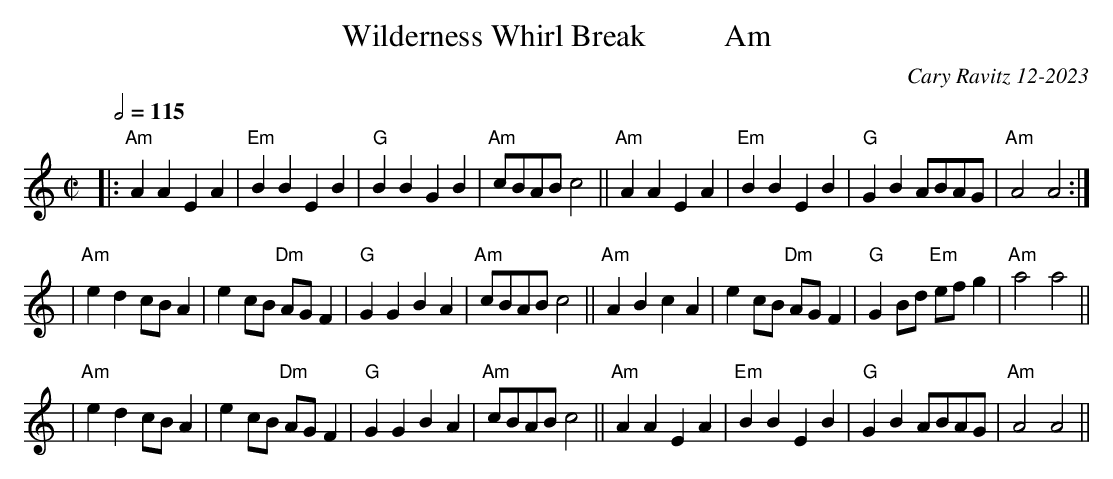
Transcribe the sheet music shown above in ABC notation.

X:1
T: Wilderness Whirl Break          Am
C: Cary Ravitz 12-2023
L: 1/8
M: C|
Q: 1/2=115
K: Am
|: "Am"A2 A2 E2 A2 | "Em"B2B2E2B2 | "G"B2B2G2 B2 | "Am"cBAB c4 || "Am" A2 A2 E2 A2 | "Em"B2B2E2B2 | "G"G2B2 ABAG |"Am"A4 A4 :|
| "Am"e2d2  cBA2 | e2 cB "Dm"AG F2 | "G"G2 G2 B2 A2 | "Am"cBAB c4 || "Am"A2B2 c2A2 | e2cB "Dm"AG F2 | "G"G2 Bd "Em"ef g2 |"Am" a4 a4 ||
| "Am"e2 d2 cBA2 | e2 cB "Dm"AG F2 | "G"G2 G2 B2 A2 | "Am"cBAB c4 || "Am"A2 A2 E2A2 |"Em"B2B2E2B2 | "G"G2B2 ABAG |"Am" A4 A4 ||
